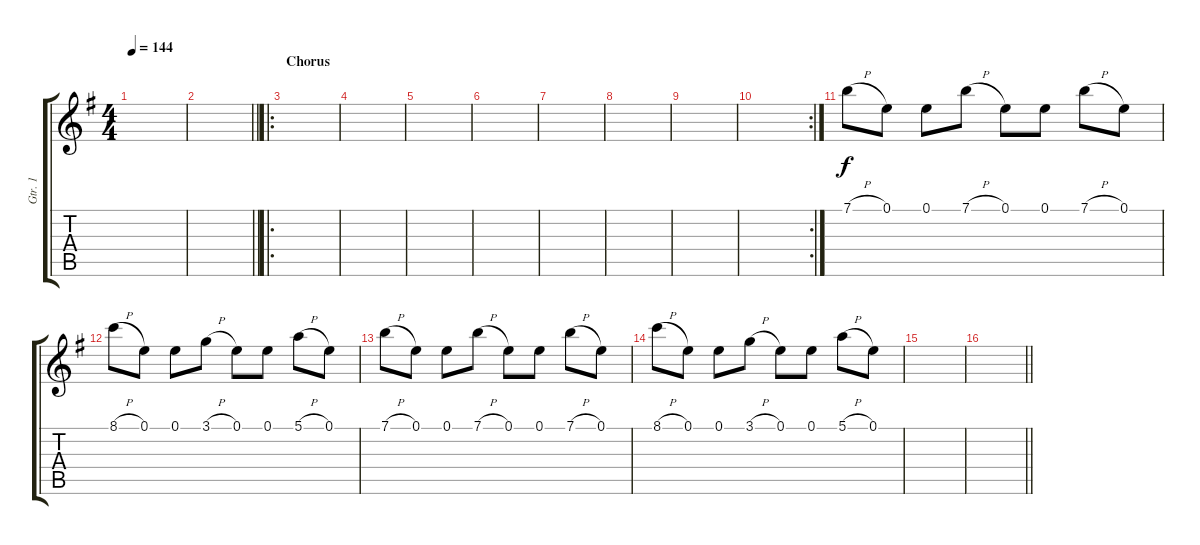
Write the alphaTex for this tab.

\track ("Gtr. 1" "Gtr. 1") {instrument distortionguitar}
\staff {score tabs}
\tuning (E4 B3 G3 D3 A2 E2) {hide}
\ts (4 4)
\tempo 144
\clef g2
\ks g
|
\barLineRight lightlight
|
\ro
\section ("" "Chorus")
|
|
|
|
|
|
|
\rc 2
|
7.1{h}.8 0.1.8 0.1.8 7.1{h}.8 0.1.8 0.1.8 7.1{h}.8 0.1.8 |
8.1{h}.8 0.1.8 0.1.8 3.1{h}.8 0.1.8 0.1.8 5.1{h}.8 0.1.8 |
7.1{h}.8 0.1.8 0.1.8 7.1{h}.8 0.1.8 0.1.8 7.1{h}.8 0.1.8 |
8.1{h}.8 0.1.8 0.1.8 3.1{h}.8 0.1.8 0.1.8 5.1{h}.8 0.1.8 |
|
\barLineRight lightlight
